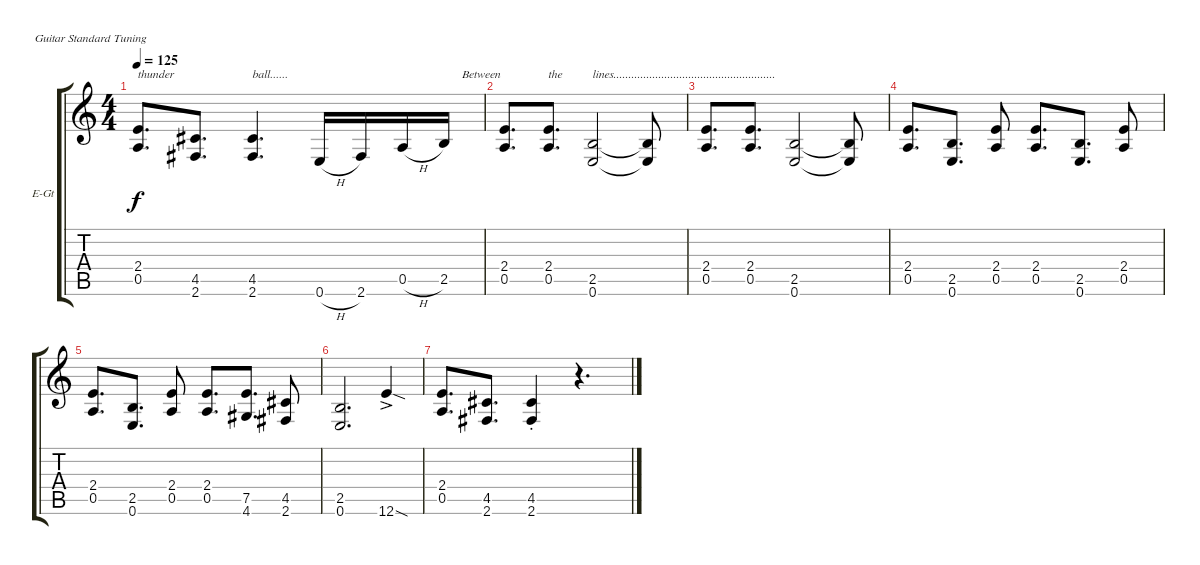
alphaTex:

\defaultSystemsLayout 4
\bracketExtendMode groupsimilarinstruments
\firstSystemTrackNameOrientation horizontal
\otherSystemsTrackNameOrientation horizontal
\track ("Igor Gianola" "E-Gt") {instrument distortionguitar}
\staff {score tabs}
\tuning (E4 B3 G3 D3 A2 E2)
\ts (4 4)
\tempo 125
\clef g2
\ks c
(2.4 0.5).8{d txt "thunder" dy f} (4.5 2.6).8{d} (4.5 2.6).4{d txt "ball......"} 0.6{h}.16 2.6.16 0.5{h}.16 2.5.16{txt "      Between"} |
(0.5 2.4).8{d} (0.5 2.4).8{d txt "the"} (0.6 2.5).2{txt "lines......................................................"} (0.6{t} 2.5{t}).8 |
(0.5 2.4).8{d} (0.5 2.4).8{d} (0.6 2.5).2 (0.6{t} 2.5{t}).8 |
(0.5 2.4).8{d} (2.5 0.6).8{d} (0.5 2.4).8 (2.4 0.5).8{d} (0.6 2.5).8{d} (0.5 2.4).8 |
(0.5 2.4).8{d} (0.6 2.5).8{d} (0.5 2.4).8 (2.4 0.5).8{d} (4.6 7.5).8{d} (4.5 2.6).8 |
(0.6 2.5).2{d} 12.6{sod ac}.4 |
(0.5 2.4).8{d} (2.6 4.5).8{d} (4.5{st} 2.6{st}).4 r.4{d}
